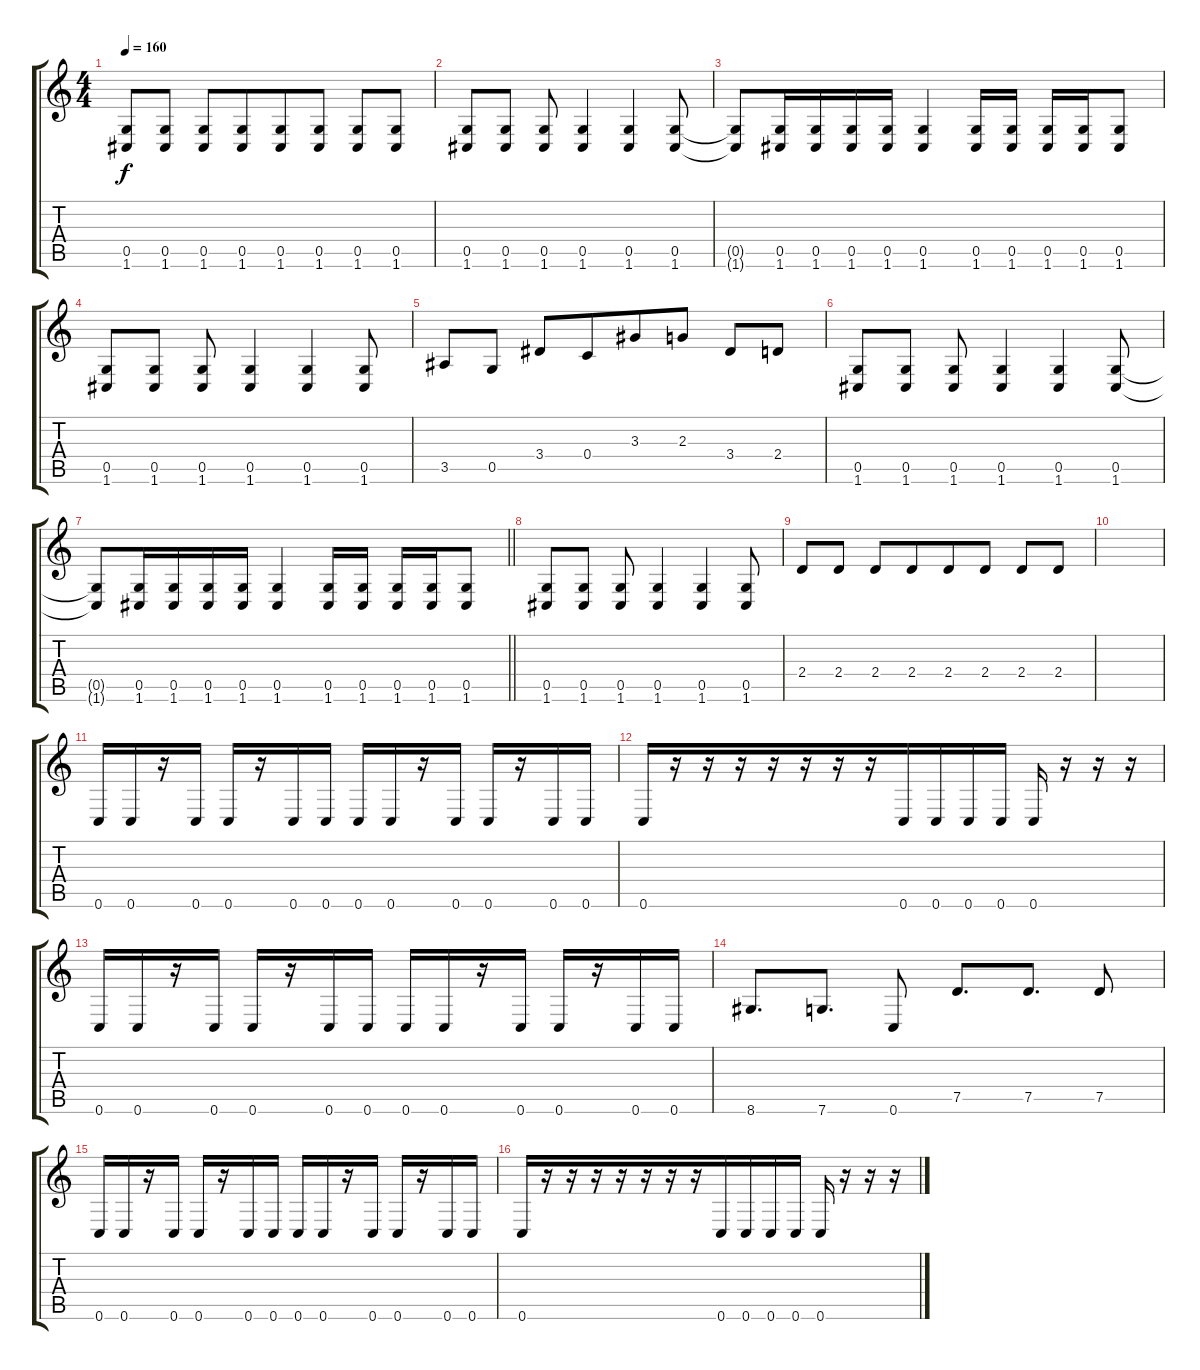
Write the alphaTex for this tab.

\track "" {instrument distortionguitar}
\staff {score tabs}
\tuning (D4 A3 F3 C3 G2 C2) {hide}
\ts (4 4)
\tempo 160
\clef g2
\ks c
(0.5 1.6).8{dy f} (0.5 1.6).8 (0.5 1.6).8 (0.5 1.6).8{beam merge} (0.5 1.6).8 (0.5 1.6).8 (0.5 1.6).8{beam merge} (0.5 1.6).8 |
(0.5 1.6).8{beam merge} (0.5 1.6).8 (0.5 1.6).8 (0.5 1.6).4 (0.5 1.6).4 (0.5 1.6).8 |
(0.5{t} 1.6{t}).8{beam merge} (0.5 1.6).16 (0.5 1.6).16{beam merge} (0.5 1.6).16 (0.5 1.6).16 (0.5 1.6).4 (0.5 1.6).16 (0.5 1.6).16 (0.5 1.6).16 (0.5 1.6).16 (0.5 1.6).8 |
(0.5 1.6).8{beam merge} (0.5 1.6).8 (0.5 1.6).8 (0.5 1.6).4 (0.5 1.6).4 (0.5 1.6).8 |
3.5.8 0.5.8 3.4.8 0.4.8{beam merge} 3.3.8 2.3.8 3.4.8{beam merge} 2.4.8 |
(0.5 1.6).8{beam merge} (0.5 1.6).8 (0.5 1.6).8 (0.5 1.6).4 (0.5 1.6).4 (0.5 1.6).8 |
\barLineRight lightlight
(0.5{t} 1.6{t}).8{beam merge} (0.5 1.6).16 (0.5 1.6).16{beam merge} (0.5 1.6).16 (0.5 1.6).16 (0.5 1.6).4 (0.5 1.6).16 (0.5 1.6).16 (0.5 1.6).16 (0.5 1.6).16 (0.5 1.6).8 |
\section ("" "")
(0.5 1.6).8{beam merge} (0.5 1.6).8 (0.5 1.6).8 (0.5 1.6).4 (0.5 1.6).4 (0.5 1.6).8 |
2.4.8 2.4.8 2.4.8{beam merge} 2.4.8{beam merge} 2.4.8{beam merge} 2.4.8 2.4.8 2.4.8 |
|
0.6.16{beam merge} 0.6.16{beam merge} r.16 0.6.16 0.6.16 r.16{beam merge} 0.6.16 0.6.16 0.6.16{beam merge} 0.6.16 r.16{beam merge} 0.6.16 0.6.16 r.16 0.6.16 0.6.16 |
0.6.16{beam merge} r.16 r.16 r.16 r.16 r.16{beam merge} r.16 r.16 0.6.16{beam merge} 0.6.16 0.6.16 0.6.16 0.6.16 r.16{beam merge} r.16{beam merge} r.16 |
0.6.16{beam merge} 0.6.16{beam merge} r.16 0.6.16 0.6.16 r.16{beam merge} 0.6.16 0.6.16 0.6.16{beam merge} 0.6.16 r.16{beam merge} 0.6.16 0.6.16 r.16 0.6.16 0.6.16 |
8.6.8{d} 7.6.8{d} 0.6.8 7.5.8{d beam merge} 7.5.8{d} 7.5.8 |
0.6.16{beam merge} 0.6.16{beam merge} r.16 0.6.16 0.6.16 r.16{beam merge} 0.6.16 0.6.16 0.6.16{beam merge} 0.6.16 r.16{beam merge} 0.6.16 0.6.16 r.16 0.6.16 0.6.16 |
0.6.16{beam merge} r.16 r.16 r.16 r.16 r.16{beam merge} r.16 r.16 0.6.16{beam merge} 0.6.16 0.6.16 0.6.16 0.6.16 r.16{beam merge} r.16{beam merge} r.16
